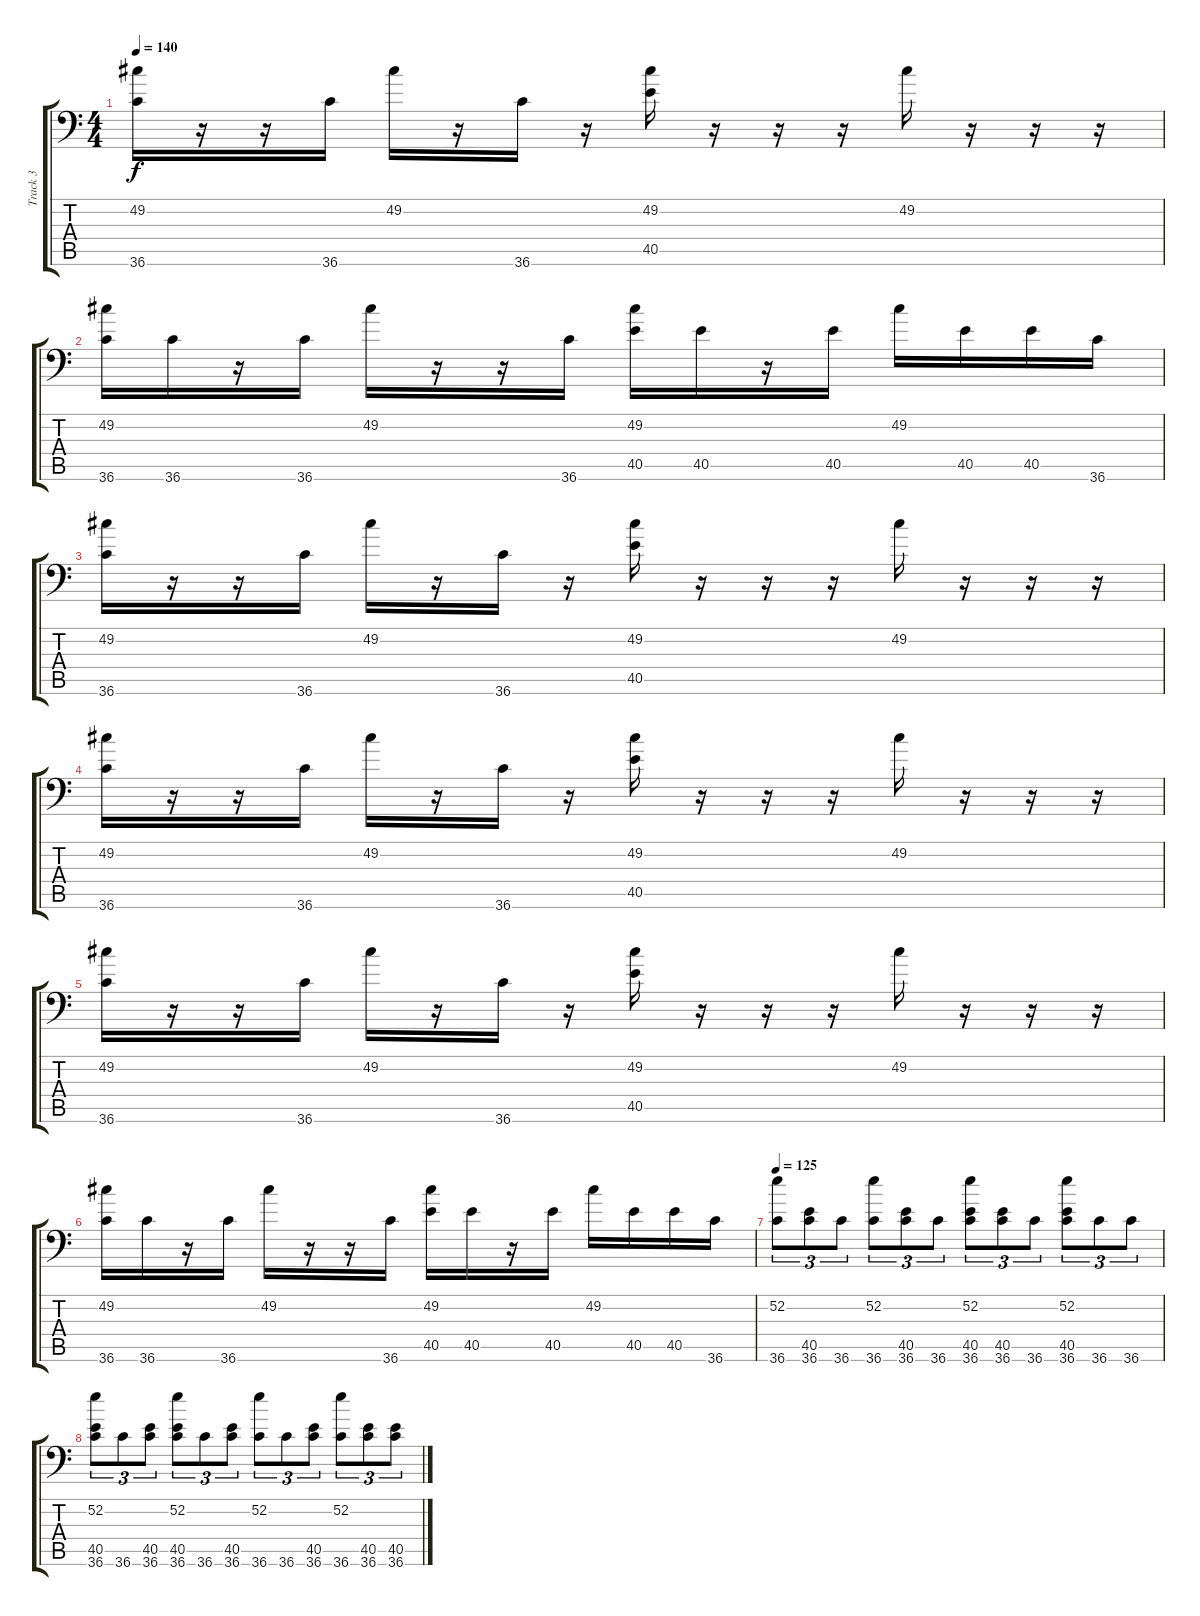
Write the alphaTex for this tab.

\track ("Track 3" "Track 3") {instrument acousticgrandpiano}
\staff {score tabs}
\tuning (C-1 C-1 C-1 C-1 C-1 C-1) {hide}
\ts (4 4)
\tempo 140
\clef f4
\ks c
(49.2 36.6).16{dy f} r.16 r.16 36.6.16 49.2.16 r.16 36.6.16 r.16 (49.2 40.5).16 r.16 r.16 r.16 49.2.16 r.16 r.16 r.16 |
(49.2 36.6).16 36.6.16 r.16 36.6.16 49.2.16 r.16 r.16 36.6.16 (49.2 40.5).16 40.5.16 r.16 40.5.16 49.2.16 40.5.16 40.5.16 36.6.16 |
(49.2 36.6).16 r.16 r.16 36.6.16 49.2.16 r.16 36.6.16 r.16 (49.2 40.5).16 r.16 r.16 r.16 49.2.16 r.16 r.16 r.16 |
(49.2 36.6).16 r.16 r.16 36.6.16 49.2.16 r.16 36.6.16 r.16 (49.2 40.5).16 r.16 r.16 r.16 49.2.16 r.16 r.16 r.16 |
(49.2 36.6).16 r.16 r.16 36.6.16 49.2.16 r.16 36.6.16 r.16 (49.2 40.5).16 r.16 r.16 r.16 49.2.16 r.16 r.16 r.16 |
(49.2 36.6).16 36.6.16 r.16 36.6.16 49.2.16 r.16 r.16 36.6.16 (49.2 40.5).16 40.5.16 r.16 40.5.16 49.2.16 40.5.16 40.5.16 36.6.16 |
\tempo 125
(52.2 36.6).8{tu (3 2)} (40.5 36.6).8{tu (3 2)} 36.6.8{tu (3 2)} (52.2 36.6).8{tu (3 2)} (40.5 36.6).8{tu (3 2)} 36.6.8{tu (3 2)} (52.2 40.5 36.6).8{tu (3 2)} (40.5 36.6).8{tu (3 2)} 36.6.8{tu (3 2)} (52.2 40.5 36.6).8{tu (3 2)} 36.6.8{tu (3 2)} 36.6.8{tu (3 2)} |
(52.2 40.5 36.6).8{tu (3 2)} 36.6.8{tu (3 2)} (40.5 36.6).8{tu (3 2)} (52.2 40.5 36.6).8{tu (3 2)} 36.6.8{tu (3 2)} (40.5 36.6).8{tu (3 2)} (52.2 36.6).8{tu (3 2)} 36.6.8{tu (3 2)} (40.5 36.6).8{tu (3 2)} (52.2 36.6).8{tu (3 2)} (40.5 36.6).8{tu (3 2)} (40.5 36.6).8{tu (3 2)}
